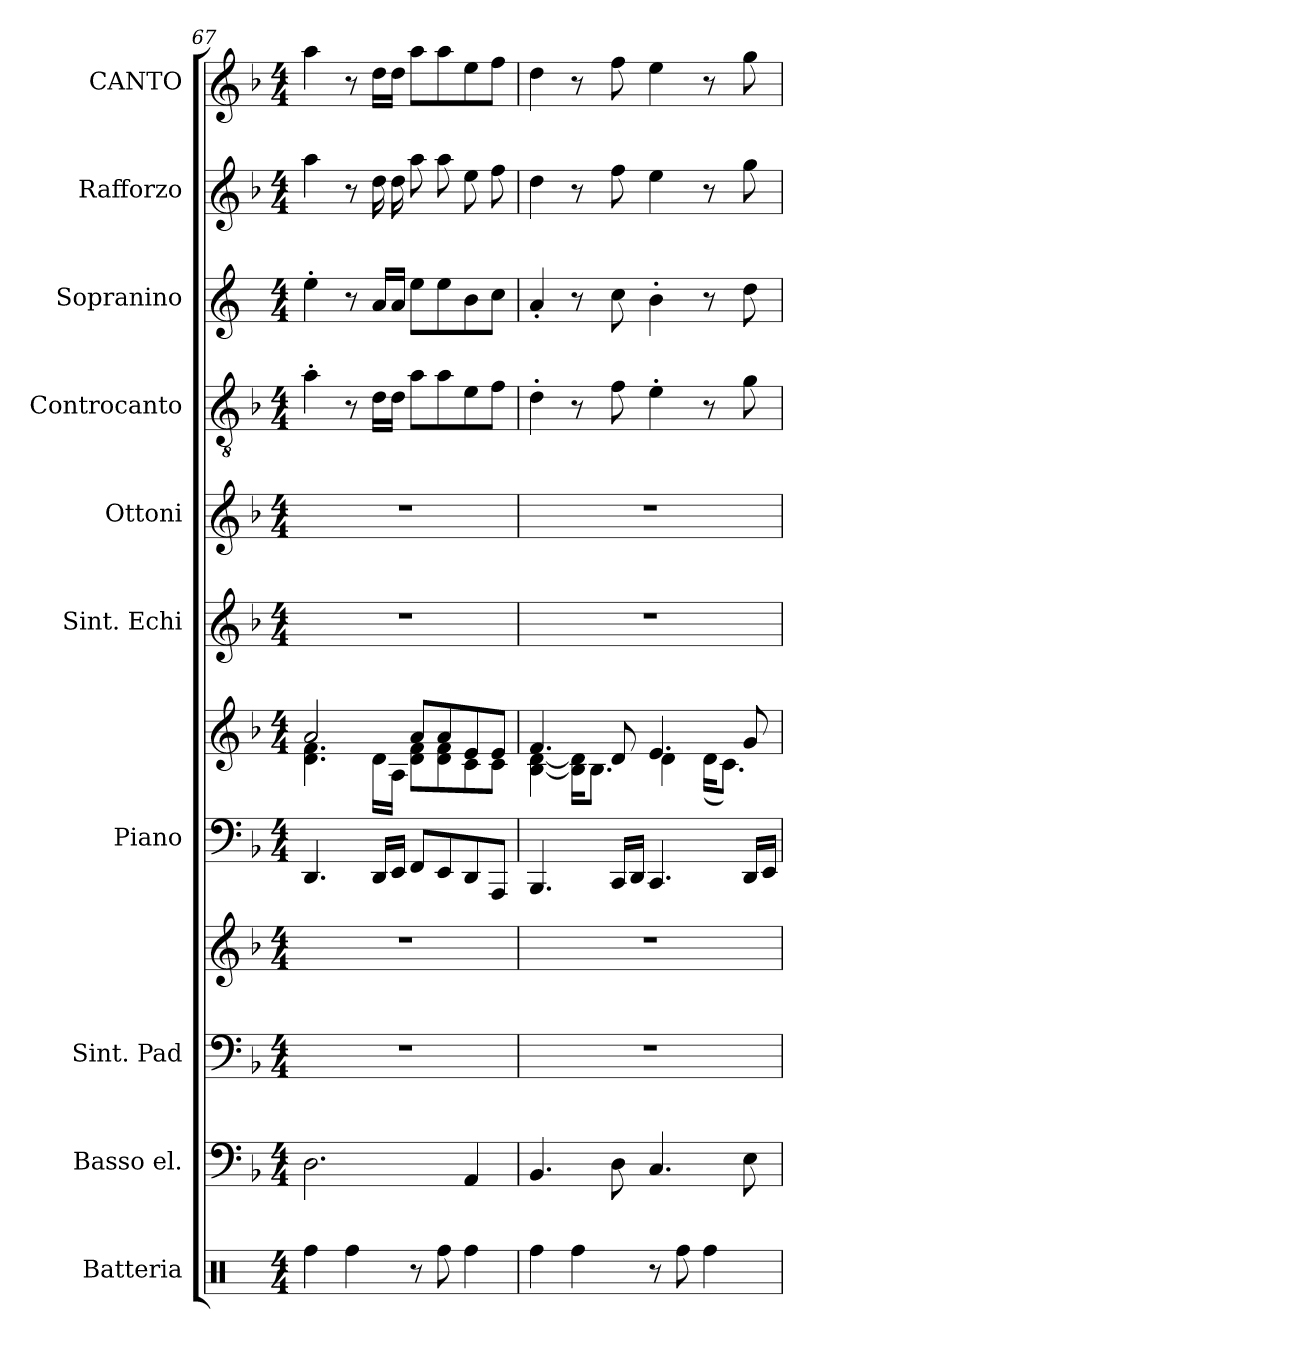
**kern	**kern	**kern	**kern	**kern	**kern	**kern	**kern	**kern	**kern	**kern	**kern
*part10	*part9	*part8	*part8	*part7	*part7	*part6	*part5	*part4	*part3	*part2	*part1
*staff12	*staff11	*staff10	*staff9	*staff8	*staff7	*staff6	*staff5	*staff4	*staff3	*staff2	*staff1
*I"Batteria	*I"Basso el.	*I"Sint. Pad	*	*I"Piano	*	*I"Sint. Echi	*I"Ottoni	*I"Controcanto	*I"Sopranino	*I"Rafforzo	*I"CANTO
*I'Bat	*I'B.el	*I'SintP	*	*	*	*I'SintE	*I'Ott	*I'cCnt	*I'S.nn	*I'Rfz	*I'Cnt
*clefX	*clefF4	*clefF4	*clefG2	*clefF4	*clefG2	*clefG2	*clefG2	*clefGv2	*clefG2	*clefG2	*clefG2
*	*ITrd7c12	*	*	*	*	*	*	*	*ITrd4c7	*ITrd7c12	*ITrd7c12
*k[]	*k[b-]	*k[b-]	*k[b-]	*k[b-]	*k[b-]	*k[b-]	*k[b-]	*k[b-]	*k[b-]	*k[b-]	*k[b-]
*M4/4	*M4/4	*M4/4	*M4/4	*M4/4	*M4/4	*M4/4	*M4/4	*M4/4	*M4/4	*M4/4	*M4/4
=67	=67	=67	=67	=67	=67	=67	=67	=67	=67	=67	=67
*	*	*	*	*	*^	*	*	*	*	*	*
4Rff\	2.DD\	1r	1r	4.DD/	2a/	4.d\ 4.f\	1r	1r	4a'\	4a'\	4a\	4a\
4Rff\	.	.	.	.	.	.	.	.	8r	8r	8r	8r
.	.	.	.	16DD/LL	.	16d\LL	.	.	16d\LL	16d/LL	16d\	16d\LL
.	.	.	.	16EE/JJ	.	16A\JJ	.	.	16d\JJ	16d/JJ	16d\	16d\JJ
8r	.	.	.	8FF/L	8a/L	8d\ 8f\L	.	.	8a\L	8a\L	8a\	8a\L
8Rff\	.	.	.	8EE/	8a/	8d\ 8f\	.	.	8a\	8a\	8a\	8a\
4Rff\	4AAA/	.	.	8DD/	8e/	8c\	.	.	8e\	8e\	8e\	8e\
.	.	.	.	8AAA/J	8e/J	8c\J	.	.	8f\J	8f\J	8f\	8f\J
!!LO:PB:g=z
=68	=68	=68	=68	=68	=68	=68	=68	=68	=68	=68	=68	=68
4Rff\	4.BBB-/	1r	1r	4.BBB-/	4.f/	[4B-\ [4d\	1r	1r	4d'\	4d'/	4d\	4d\
4Rff\	.	.	.	.	.	16B-\] 16d\]KL	.	.	8r	8r	8r	8r
.	.	.	.	.	.	8.B-\J	.	.	.	.	.	.
.	8DD\	.	.	16CC/LL	8d/	.	.	.	8f\	8f\	8f\	8f\
.	.	.	.	16DD/JJ	.	.	.	.	.	.	.	.
8r	4.CC/	.	.	4.CC/	4.e/	4d\	.	.	4e'\	4e'\	4e\	4e\
8Rff\	.	.	.	.	.	.	.	.	.	.	.	.
4Rff\	.	.	.	.	.	(16d\KL	.	.	8r	8r	8r	8r
.	.	.	.	.	.	8.c\J)	.	.	.	.	.	.
.	8EE\	.	.	16DD/LL	8g/	.	.	.	8g\	8g\	8g\	8g\
.	.	.	.	16EE/JJ	.	.	.	.	.	.	.	.
*	*	*	*	*	*v	*v	*	*	*	*	*	*
=	=	=	=	=	=	=	=	=	=	=	=
*-	*-	*-	*-	*-	*-	*-	*-	*-	*-	*-	*-
